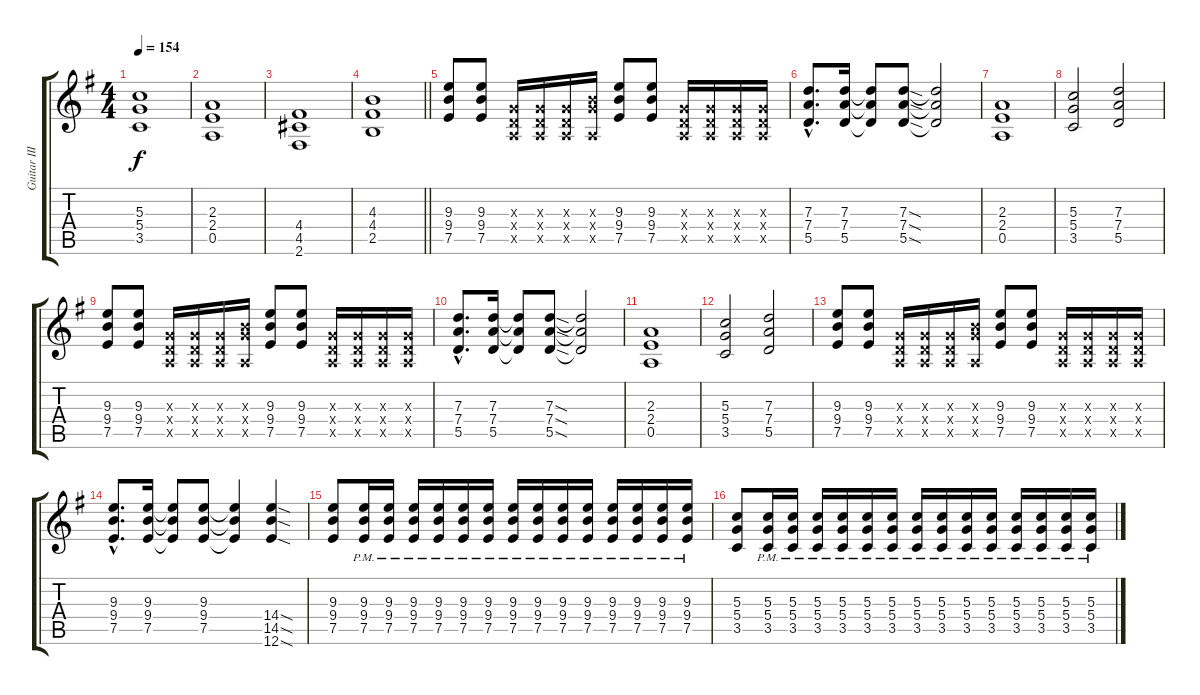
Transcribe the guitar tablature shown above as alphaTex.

\track ("Guitar III" "Guitar III") {instrument distortionguitar}
\staff {score tabs}
\tuning (E4 B3 G3 D3 A2 E2) {hide}
\ts (4 4)
\tempo 154
\clef g2
\ks g
(5.3 5.4 3.5).1{dy f} |
(2.3 2.4 0.5).1 |
(4.4 4.5 2.6).1 |
\barLineRight lightlight
(4.3 4.4 2.5).1 |
(9.3 9.4 7.5).8 (9.3 9.4 7.5).8 (0.3{x} 0.4{x} 0.5{x}).16 (0.3{x} 0.4{x} 0.5{x}).16 (0.3{x} 0.4{x} 0.5{x}).16 (0.3{x} 9.4{x} 0.5{x}).16 (9.3 9.4 7.5).8 (9.3 9.4 7.5).8 (0.3{x} 0.4{x} 0.5{x}).16 (0.3{x} 0.4{x} 0.5{x}).16 (0.3{x} 0.4{x} 0.5{x}).16 (0.3{x} 0.4{x} 0.5{x}).16 |
(7.3{hac} 7.4{hac} 5.5{hac}).8{d} (7.3 7.4 5.5).16 (7.3{t} 7.4{t} 5.5{t}).8 (7.3{sod} 7.4{sod} 5.5{sod}).8 (7.3{t} 7.4{t} 5.5{t}).2 |
(2.3 2.4 0.5).1 |
(5.3 5.4 3.5).2 (7.3 7.4 5.5).2 |
(9.3 9.4 7.5).8 (9.3 9.4 7.5).8 (0.3{x} 0.4{x} 0.5{x}).16 (0.3{x} 0.4{x} 0.5{x}).16 (0.3{x} 0.4{x} 0.5{x}).16 (0.3{x} 9.4{x} 0.5{x}).16 (9.3 9.4 7.5).8 (9.3 9.4 7.5).8 (0.3{x} 0.4{x} 0.5{x}).16 (0.3{x} 0.4{x} 0.5{x}).16 (0.3{x} 0.4{x} 0.5{x}).16 (0.3{x} 0.4{x} 0.5{x}).16 |
(7.3{hac} 7.4{hac} 5.5{hac}).8{d} (7.3 7.4 5.5).16 (7.3{t} 7.4{t} 5.5{t}).8 (7.3{sod} 7.4{sod} 5.5{sod}).8 (7.3{t} 7.4{t} 5.5{t}).2 |
(2.3 2.4 0.5).1 |
(5.3 5.4 3.5).2 (7.3 7.4 5.5).2 |
(9.3 9.4 7.5).8 (9.3 9.4 7.5).8 (0.3{x} 0.4{x} 0.5{x}).16 (0.3{x} 0.4{x} 0.5{x}).16 (0.3{x} 0.4{x} 0.5{x}).16 (0.3{x} 9.4{x} 0.5{x}).16 (9.3 9.4 7.5).8 (9.3 9.4 7.5).8 (0.3{x} 0.4{x} 0.5{x}).16 (0.3{x} 0.4{x} 0.5{x}).16 (0.3{x} 0.4{x} 0.5{x}).16 (0.3{x} 0.4{x} 0.5{x}).16 |
(9.3{hac} 9.4{hac} 7.5{hac}).8{d} (9.3 9.4 7.5).16 (9.3{t} 9.4{t} 7.5{t}).8 (9.3 9.4 7.5).8 (9.3{t} 9.4{t} 7.5{t}).4 (14.4{sod} 14.5{sod} 12.6{sod}).4 |
(9.3 9.4 7.5).8 (9.3 9.4{pm} 7.5).16 (9.3 9.4{pm} 7.5).16 (9.3 9.4{pm} 7.5).16 (9.3 9.4{pm} 7.5).16 (9.3 9.4{pm} 7.5).16 (9.3 9.4{pm} 7.5).16 (9.3 9.4{pm} 7.5).16 (9.3 9.4{pm} 7.5).16 (9.3 9.4{pm} 7.5).16 (9.3 9.4{pm} 7.5).16 (9.3 9.4{pm} 7.5).16 (9.3 9.4{pm} 7.5).16 (9.3 9.4{pm} 7.5).16 (9.3 9.4{pm} 7.5).16 |
(5.3 5.4 3.5).8 (5.3 5.4{pm} 3.5).16 (5.3 5.4{pm} 3.5).16 (5.3 5.4{pm} 3.5).16 (5.3 5.4{pm} 3.5).16 (5.3 5.4{pm} 3.5).16 (5.3 5.4{pm} 3.5).16 (5.3 5.4{pm} 3.5).16 (5.3 5.4{pm} 3.5).16 (5.3 5.4{pm} 3.5).16 (5.3 5.4{pm} 3.5).16 (5.3 5.4{pm} 3.5).16 (5.3 5.4{pm} 3.5).16 (5.3 5.4{pm} 3.5).16 (5.3 5.4{pm} 3.5).16
